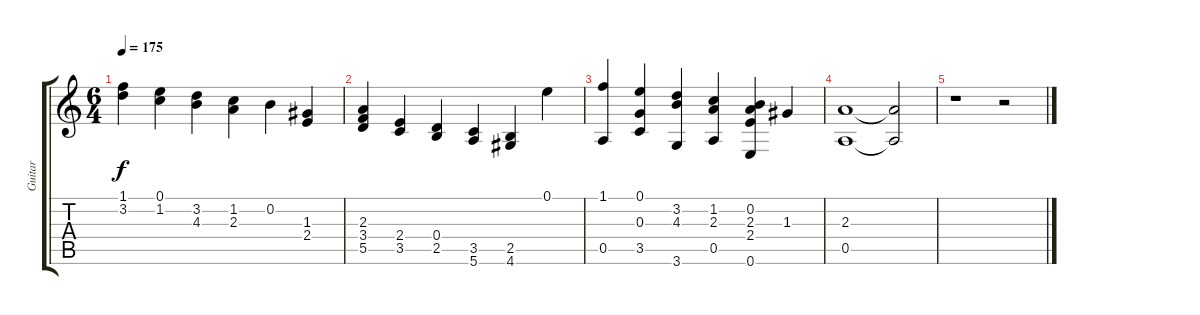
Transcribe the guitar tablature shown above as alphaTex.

\track ("Guitar" "Guitar") {instrument acousticguitarnylon}
\staff {score tabs}
\tuning (E4 B3 G3 D3 A2 E2) {hide}
\ts (6 4)
\tempo 175
\clef g2
\ks c
(1.1 3.2).4{dy f} (0.1 1.2).4 (3.2 4.3).4 (1.2 2.3).4 0.2.4 (1.3 2.4).4 |
(2.3 3.4 5.5).4 (2.4 3.5).4 (0.4 2.5).4 (3.5 5.6).4 (2.5 4.6).4 0.1.4 |
(1.1 0.5).4 (0.1 0.3 3.5).4 (3.2 4.3 3.6).4 (1.2 2.3 0.5).4 (0.2 2.3 2.4 0.6).4 1.3.4 |
(2.3 0.5).1 (2.3{t} 0.5{t}).2 |
r.1 r.2
